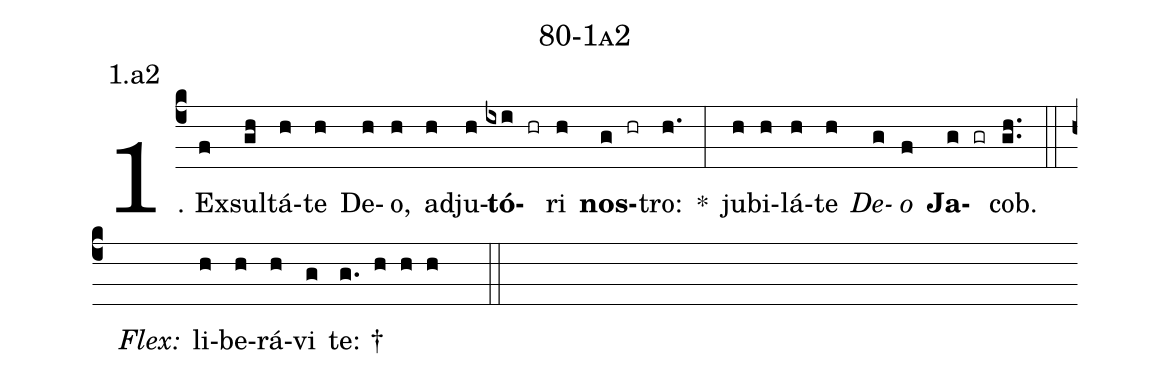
name: 80-1a2;
annotation: 1.a2;
%%
(c4)1. Ex(f)sul(gh)tá(h)te(h) De(h)o,(h) ad(h)ju(h)<b>tó</b>(ixi hr)ri(h) <b>nos</b>(g hr)tro:(h.) *(:) ju(h)bi(h)lá(h)te(h) <i>De</i>(g)<i>o</i>(f) <b>Ja</b>(g gr)cob.(gh..) (::)
<i>Flex:</i>()  li(h)be(h)rá(h)vi(g) te: †(g. h h h  ::)
